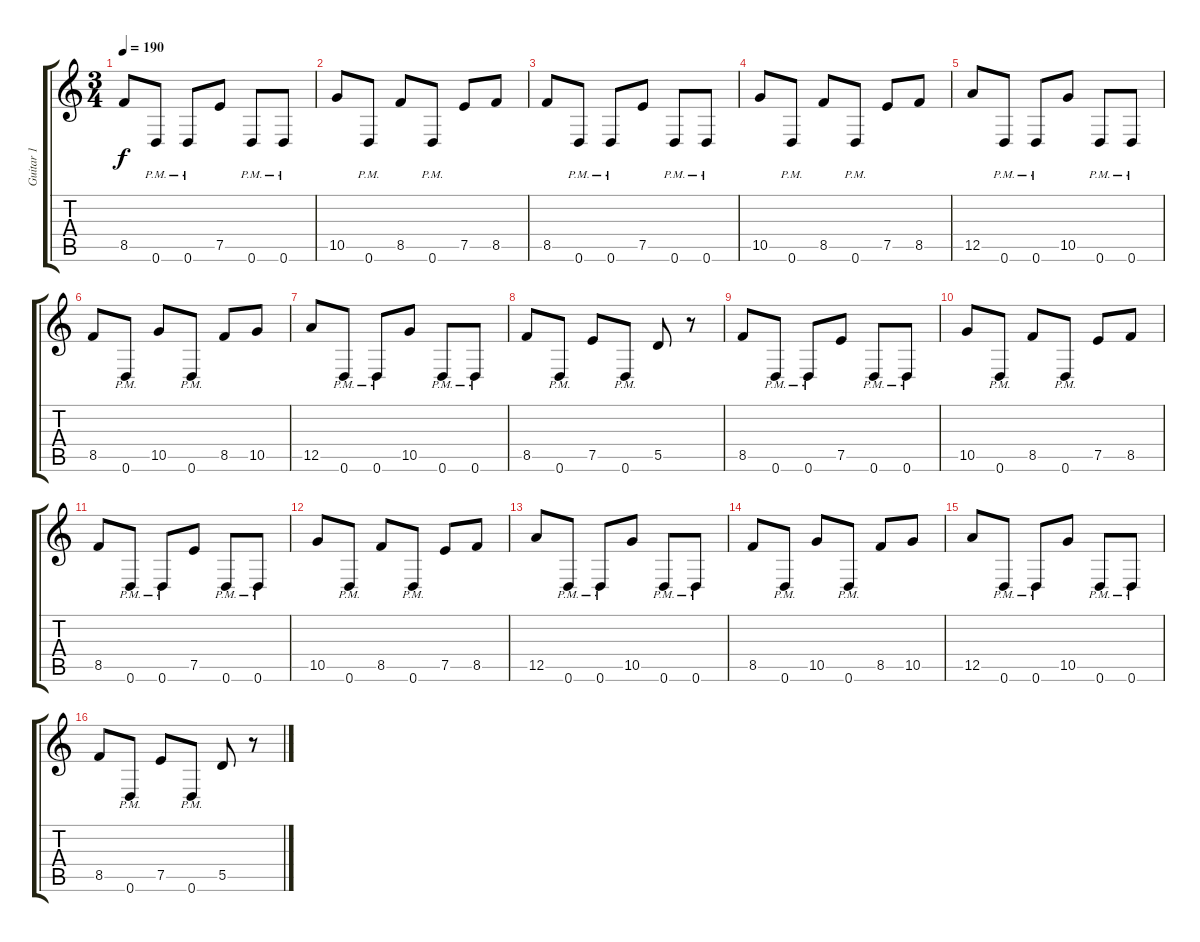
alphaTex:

\track ("Guitar 1" "Guitar 1") {instrument distortionguitar}
\staff {score tabs}
\tuning (E4 B3 G3 D3 A2 D2) {hide}
\ts (3 4)
\tempo 190
\clef g2
\ks c
8.5.8{dy f} 0.6{pm}.8 0.6{pm}.8 7.5.8 0.6{pm}.8 0.6{pm}.8 |
10.5.8 0.6{pm}.8 8.5.8 0.6{pm}.8 7.5.8 8.5.8 |
8.5.8 0.6{pm}.8 0.6{pm}.8 7.5.8 0.6{pm}.8 0.6{pm}.8 |
10.5.8 0.6{pm}.8 8.5.8 0.6{pm}.8 7.5.8 8.5.8 |
12.5.8 0.6{pm}.8 0.6{pm}.8 10.5.8 0.6{pm}.8 0.6{pm}.8 |
8.5.8 0.6{pm}.8 10.5.8 0.6{pm}.8 8.5.8 10.5.8 |
12.5.8 0.6{pm}.8 0.6{pm}.8 10.5.8 0.6{pm}.8 0.6{pm}.8 |
8.5.8 0.6{pm}.8 7.5.8 0.6{pm}.8 5.5.8 r.8 |
8.5.8 0.6{pm}.8 0.6{pm}.8 7.5.8 0.6{pm}.8 0.6{pm}.8 |
10.5.8 0.6{pm}.8 8.5.8 0.6{pm}.8 7.5.8 8.5.8 |
8.5.8 0.6{pm}.8 0.6{pm}.8 7.5.8 0.6{pm}.8 0.6{pm}.8 |
10.5.8 0.6{pm}.8 8.5.8 0.6{pm}.8 7.5.8 8.5.8 |
12.5.8 0.6{pm}.8 0.6{pm}.8 10.5.8 0.6{pm}.8 0.6{pm}.8 |
8.5.8 0.6{pm}.8 10.5.8 0.6{pm}.8 8.5.8 10.5.8 |
12.5.8 0.6{pm}.8 0.6{pm}.8 10.5.8 0.6{pm}.8 0.6{pm}.8 |
8.5.8 0.6{pm}.8 7.5.8 0.6{pm}.8 5.5.8 r.8
